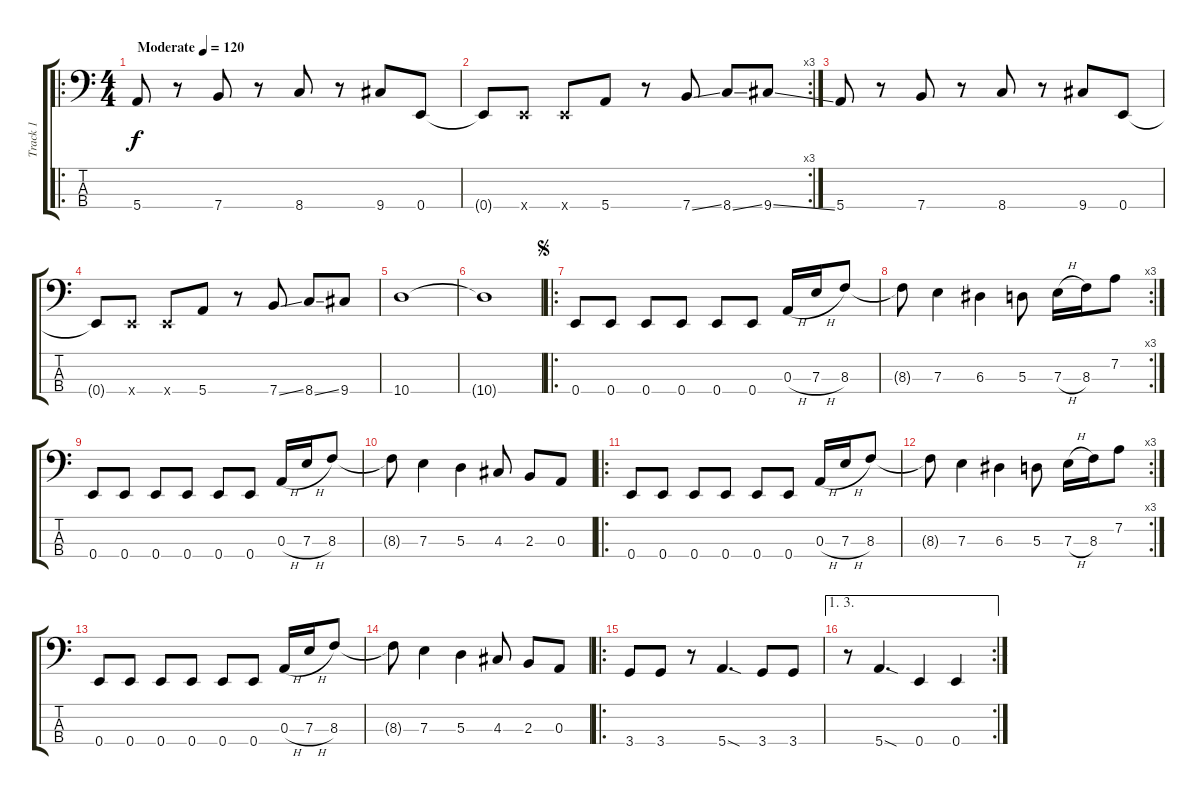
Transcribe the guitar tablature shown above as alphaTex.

\track ("Track 1" "Track 1") {instrument electricbassfinger}
\staff {score tabs}
\tuning (G2 D2 A1 E1) {hide}
\ro
\ts (4 4)
\tempo (120 "Moderate")
\clef f4
\ks c
5.4.8{dy f instrument electricbassfinger} r.8 7.4.8 r.8 8.4.8 r.8 9.4.8 0.4.8 |
\rc 3
0.4{t}.8 0.4{x}.8 0.4{x}.8 5.4.8 r.8 7.4{ss}.8 8.4{ss}.8 9.4{ss}.8 |
5.4.8 r.8 7.4.8 r.8 8.4.8 r.8 9.4.8 0.4.8 |
0.4{t}.8 0.4{x}.8 0.4{x}.8 5.4.8 r.8 7.4{ss}.8 8.4{ss}.8 9.4.8 |
10.4.1 |
10.4{t}.1 |
\ro
\jump segno
0.4.8 0.4.8 0.4.8 0.4.8 0.4.8 0.4.8 0.3{h}.16 7.3{h}.16 8.3.8 |
\rc 3
8.3{t}.8 7.3.4 6.3.4 5.3.8 7.3{h}.16 8.3.16 7.2.8 |
0.4.8 0.4.8 0.4.8 0.4.8 0.4.8 0.4.8 0.3{h}.16 7.3{h}.16 8.3.8 |
8.3{t}.8 7.3.4 5.3.4 4.3.8 2.3.8 0.3.8 |
\ro
0.4.8 0.4.8 0.4.8 0.4.8 0.4.8 0.4.8 0.3{h}.16 7.3{h}.16 8.3.8 |
\rc 3
8.3{t}.8 7.3.4 6.3.4 5.3.8 7.3{h}.16 8.3.16 7.2.8 |
0.4.8 0.4.8 0.4.8 0.4.8 0.4.8 0.4.8 0.3{h}.16 7.3{h}.16 8.3.8 |
8.3{t}.8 7.3.4 5.3.4 4.3.8 2.3.8 0.3.8 |
\ro
3.4.8 3.4.8 r.8 5.4{sod}.4{d} 3.4.8 3.4.8 |
\ae (1 3)
\rc 2
r.8 5.4{sod}.4{d} 0.4.4 0.4.4
